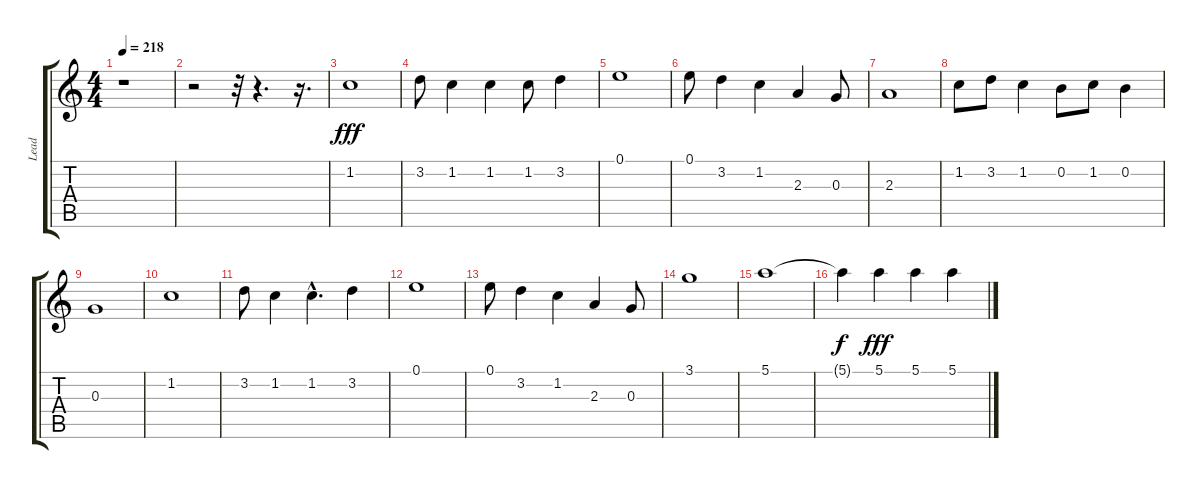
\track ("Lead" "Lead") {instrument distortionguitar}
\staff {score tabs}
\tuning (E4 B3 G3 D3 A2 E2) {hide}
\ts (4 4)
\tempo 218
\clef g2
\ks c
r.1{dy fff instrument distortionguitar} |
r.2 r.32 r.4{d} r.16{d} |
1.2.1 |
3.2.8 1.2.4 1.2.4 1.2.8 3.2.4 |
0.1.1 |
0.1.8 3.2.4 1.2.4 2.3.4 0.3.8 |
2.3.1 |
1.2.8 3.2.8 1.2.4 0.2.8 1.2.8 0.2.4 |
0.3.1 |
1.2.1 |
3.2.8 1.2.4 1.2{hac}.4{d} 3.2.4 |
0.1.1 |
0.1.8 3.2.4 1.2.4 2.3.4 0.3.8 |
3.1.1 |
5.1.1 |
5.1{t}.4{dy f} 5.1.4{dy fff} 5.1.4 5.1.4
